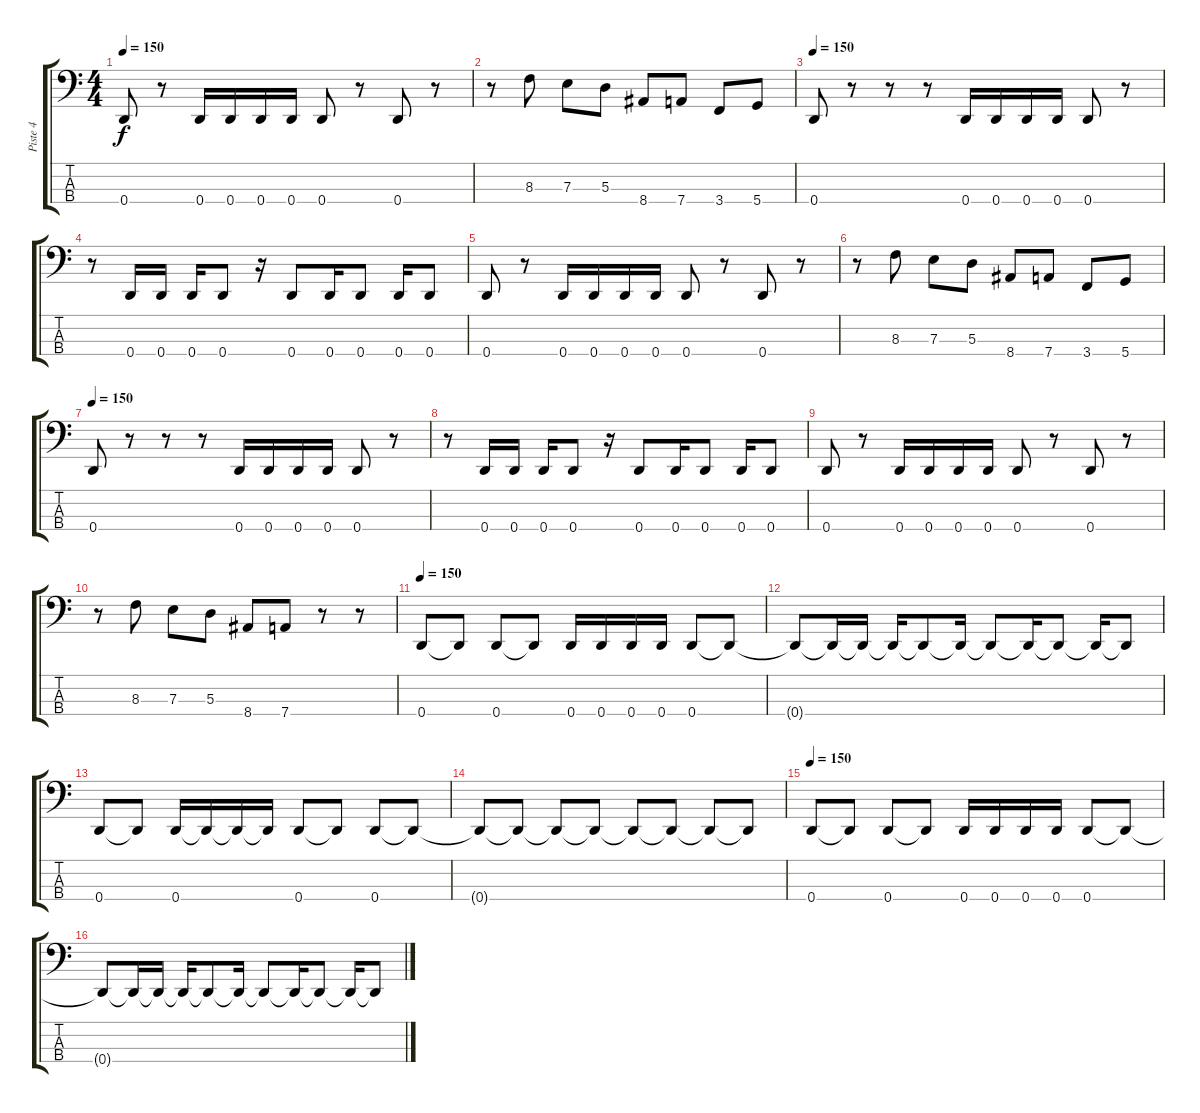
\track ("Piste 4" "Piste 4") {instrument electricbassfinger}
\staff {score tabs}
\tuning (G2 D2 A1 D1) {hide}
\ts (4 4)
\tempo 150
\clef f4
\ks c
0.4.8{dy f} r.8 0.4.16 0.4.16 0.4.16 0.4.16 0.4.8 r.8 0.4.8 r.8 |
r.8 8.3.8 7.3.8 5.3.8 8.4.8 7.4.8 3.4.8 5.4.8 |
\tempo 150
0.4.8 r.8 r.8 r.8 0.4.16 0.4.16 0.4.16 0.4.16 0.4.8 r.8 |
r.8 0.4.16 0.4.16 0.4.16 0.4.8 r.16 0.4.8 0.4.16 0.4.8 0.4.16 0.4.8 |
0.4.8 r.8 0.4.16 0.4.16 0.4.16 0.4.16 0.4.8 r.8 0.4.8 r.8 |
r.8 8.3.8 7.3.8 5.3.8 8.4.8 7.4.8 3.4.8 5.4.8 |
\tempo 150
0.4.8 r.8 r.8 r.8 0.4.16 0.4.16 0.4.16 0.4.16 0.4.8 r.8 |
r.8 0.4.16 0.4.16 0.4.16 0.4.8 r.16 0.4.8 0.4.16 0.4.8 0.4.16 0.4.8 |
0.4.8 r.8 0.4.16 0.4.16 0.4.16 0.4.16 0.4.8 r.8 0.4.8 r.8 |
r.8 8.3.8 7.3.8 5.3.8 8.4.8 7.4.8 r.8 r.8 |
\tempo 150
0.4.8 0.4{t}.8 0.4.8 0.4{t}.8 0.4.16 0.4.16 0.4.16 0.4.16 0.4.8 0.4{t}.8 |
0.4{t}.8 0.4{t}.16 0.4{t}.16 0.4{t}.16 0.4{t}.8 0.4{t}.16 0.4{t}.8 0.4{t}.16 0.4{t}.8 0.4{t}.16 0.4{t}.8 |
0.4.8 0.4{t}.8 0.4.16 0.4{t}.16 0.4{t}.16 0.4{t}.16 0.4.8 0.4{t}.8 0.4.8 0.4{t}.8 |
0.4{t}.8 0.4{t}.8 0.4{t}.8 0.4{t}.8 0.4{t}.8 0.4{t}.8 0.4{t}.8 0.4{t}.8 |
\tempo 150
0.4.8 0.4{t}.8 0.4.8 0.4{t}.8 0.4.16 0.4.16 0.4.16 0.4.16 0.4.8 0.4{t}.8 |
0.4{t}.8 0.4{t}.16 0.4{t}.16 0.4{t}.16 0.4{t}.8 0.4{t}.16 0.4{t}.8 0.4{t}.16 0.4{t}.8 0.4{t}.16 0.4{t}.8
